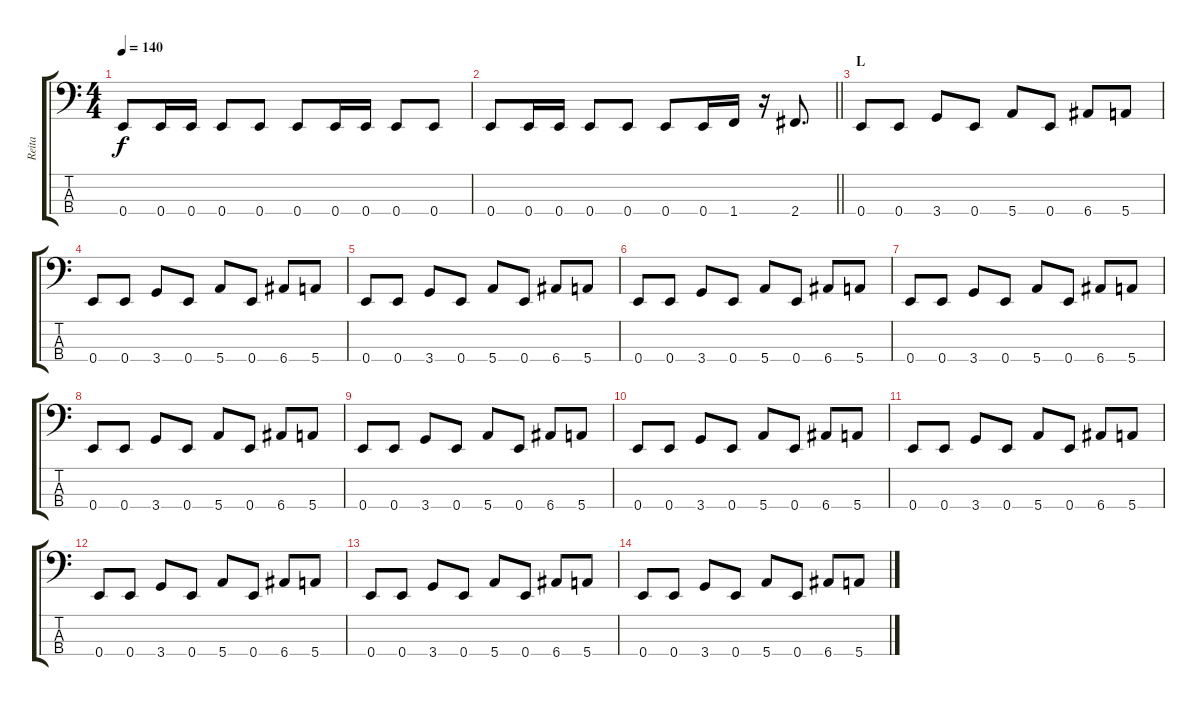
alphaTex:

\track ("Reita" "Reita") {instrument electricbasspick}
\staff {score tabs}
\tuning (G2 D2 A1 E1) {hide}
\ts (4 4)
\tempo 140
\clef f4
\ks c
0.4.8{dy f} 0.4.16 0.4.16 0.4.8 0.4.8 0.4.8 0.4.16 0.4.16 0.4.8 0.4.8 |
\barLineRight lightlight
0.4.8 0.4.16 0.4.16 0.4.8 0.4.8 0.4.8 0.4.16 1.4.16 r.16 2.4.8{d} |
\section ("" "L")
0.4.8 0.4.8 3.4.8 0.4.8 5.4.8 0.4.8 6.4.8 5.4.8 |
0.4.8 0.4.8 3.4.8 0.4.8 5.4.8 0.4.8 6.4.8 5.4.8 |
0.4.8 0.4.8 3.4.8 0.4.8 5.4.8 0.4.8 6.4.8 5.4.8 |
0.4.8 0.4.8 3.4.8 0.4.8 5.4.8 0.4.8 6.4.8 5.4.8 |
0.4.8 0.4.8 3.4.8 0.4.8 5.4.8 0.4.8 6.4.8 5.4.8 |
0.4.8 0.4.8 3.4.8 0.4.8 5.4.8 0.4.8 6.4.8 5.4.8 |
0.4.8 0.4.8 3.4.8 0.4.8 5.4.8 0.4.8 6.4.8 5.4.8 |
0.4.8 0.4.8 3.4.8 0.4.8 5.4.8 0.4.8 6.4.8 5.4.8 |
0.4.8 0.4.8 3.4.8 0.4.8 5.4.8 0.4.8 6.4.8 5.4.8 |
0.4.8 0.4.8 3.4.8 0.4.8 5.4.8 0.4.8 6.4.8 5.4.8 |
0.4.8 0.4.8 3.4.8 0.4.8 5.4.8 0.4.8 6.4.8 5.4.8 |
0.4.8 0.4.8 3.4.8 0.4.8 5.4.8 0.4.8 6.4.8 5.4.8
